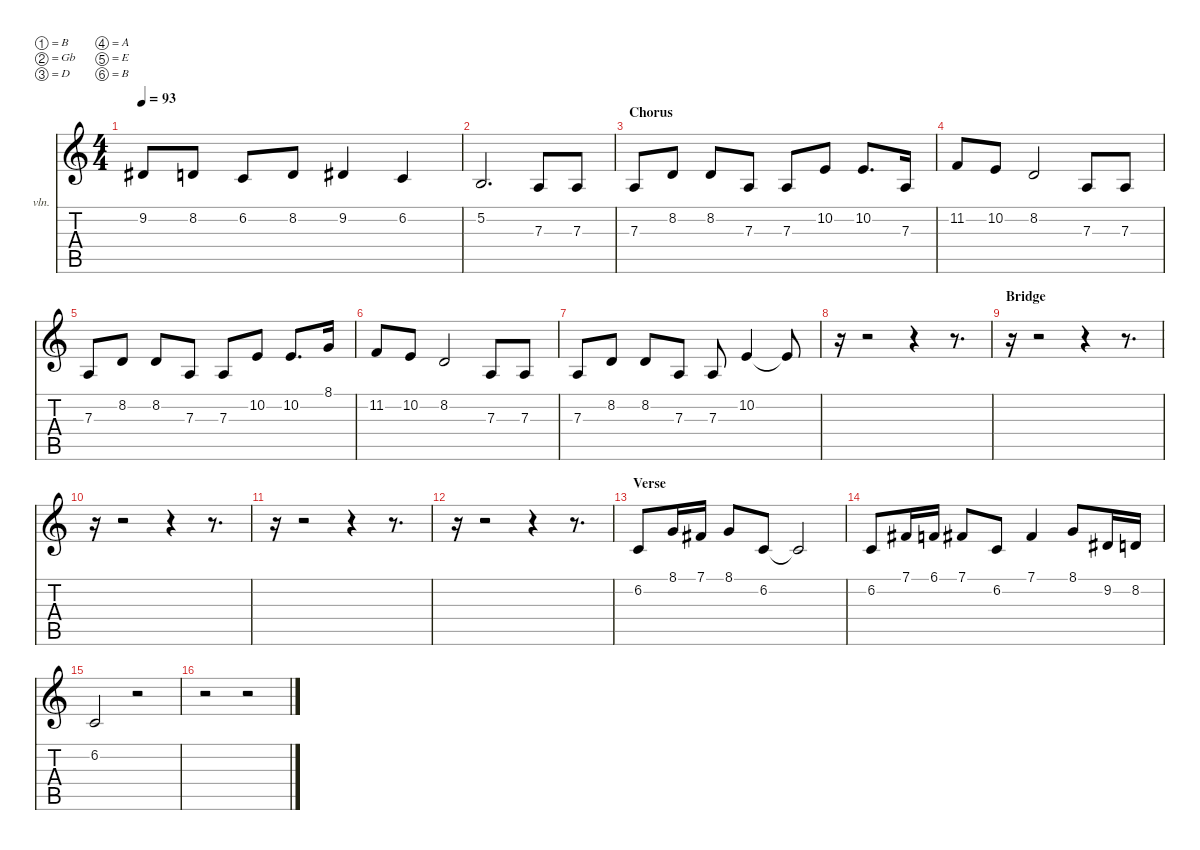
\defaultSystemsLayout 4
\hideDynamics
\bracketExtendMode nobrackets
\firstSystemTrackNameOrientation horizontal
\otherSystemsTrackNameOrientation horizontal
\track ("Vocals" "vln.") {solo instrument synthstrings1}
\staff {score tabs}
\tuning (B3 Gb3 D3 A2 E2 B1)
\ts (4 4)
\scale
0.948516
\tempo 93
\accidentals auto
\clef g2
\ottava regular
\simile none
\ks c
9.2{acc #}.8{dy f beam Up} 8.2.8{beam Up} 6.2.8{beam Up} 8.2.8{beam Up} 9.2{acc #}.4{beam Up} 6.2.4{beam Up} |
\scale
1.09919 5.2.2{d beam Up} 7.3.8{beam Up} 7.3.8{beam Up} |
\section ("" "Chorus")
\scale
0.977463 7.3.8{beam Up} 8.2.8{beam Up} 8.2.8{beam Up} 7.3.8{beam Up} 7.3.8{beam Up} 10.2.8{beam Up} 10.2.8{d beam Up} 7.3.16{beam Up} |
\scale
0.945884 11.2.8{beam Up} 10.2.8{beam Up} 8.2.2{beam Up} 7.3.8{beam Up} 7.3.8{beam Up} |
\scale
0.977463 7.3.8{beam Up} 8.2.8{beam Up} 8.2.8{beam Up} 7.3.8{beam Up} 7.3.8{beam Up} 10.2.8{beam Up} 10.2.8{d beam Up} 8.1.16{beam Up} |
\scale
1.06761 11.2.8{beam Up} 10.2.8{beam Up} 8.2.2{beam Up} 7.3.8{beam Up} 7.3.8{beam Up} |
\scale
0.977463 7.3.8{beam Up} 8.2.8{beam Up} 8.2.8{beam Up} 7.3.8{beam Up} 7.3.8{beam Up} 10.2.4{beam Up} 10.2{t}.8{beam Up} |
\scale
0.977463 r.16{beam Down} r.2{beam Down} r.4{beam Down} r.8{d beam Down} |
\section ("" "Bridge")
\scale
0.977463 r.16{beam Down} r.2{beam Down} r.4{beam Down} r.8{d beam Down} |
\scale
1.09129 r.16{beam Down} r.2{beam Down} r.4{beam Down} r.8{d beam Down} |
\scale
0.969568 r.16{beam Down} r.2{beam Down} r.4{beam Down} r.8{d beam Down} |
\scale
0.969568 r.16{beam Down} r.2{beam Down} r.4{beam Down} r.8{d beam Down} |
\section ("" "Verse")
\scale
0.969568 6.2.8{beam Up} 8.1.16{beam Up} 7.1{acc #}.16{beam Up} 8.1.8{beam Up} 6.2.8{beam Up} 6.2{t}.2{beam Up} |
\scale
1.09129 6.2.8{beam Up} 7.1{acc #}.16{beam Up} 6.1.16{beam Up} 7.1{acc #}.8{beam Up} 6.2.8{beam Up} 7.1{acc #}.4{beam Up} 8.1.8{beam Up} 9.2{acc #}.16{beam Up} 8.2.16{beam Up} |
\scale
0.969568 6.2.2{beam Up} r.2{beam Up} |
\scale
0.969568 r.2{beam Down} r.2{beam Down}
